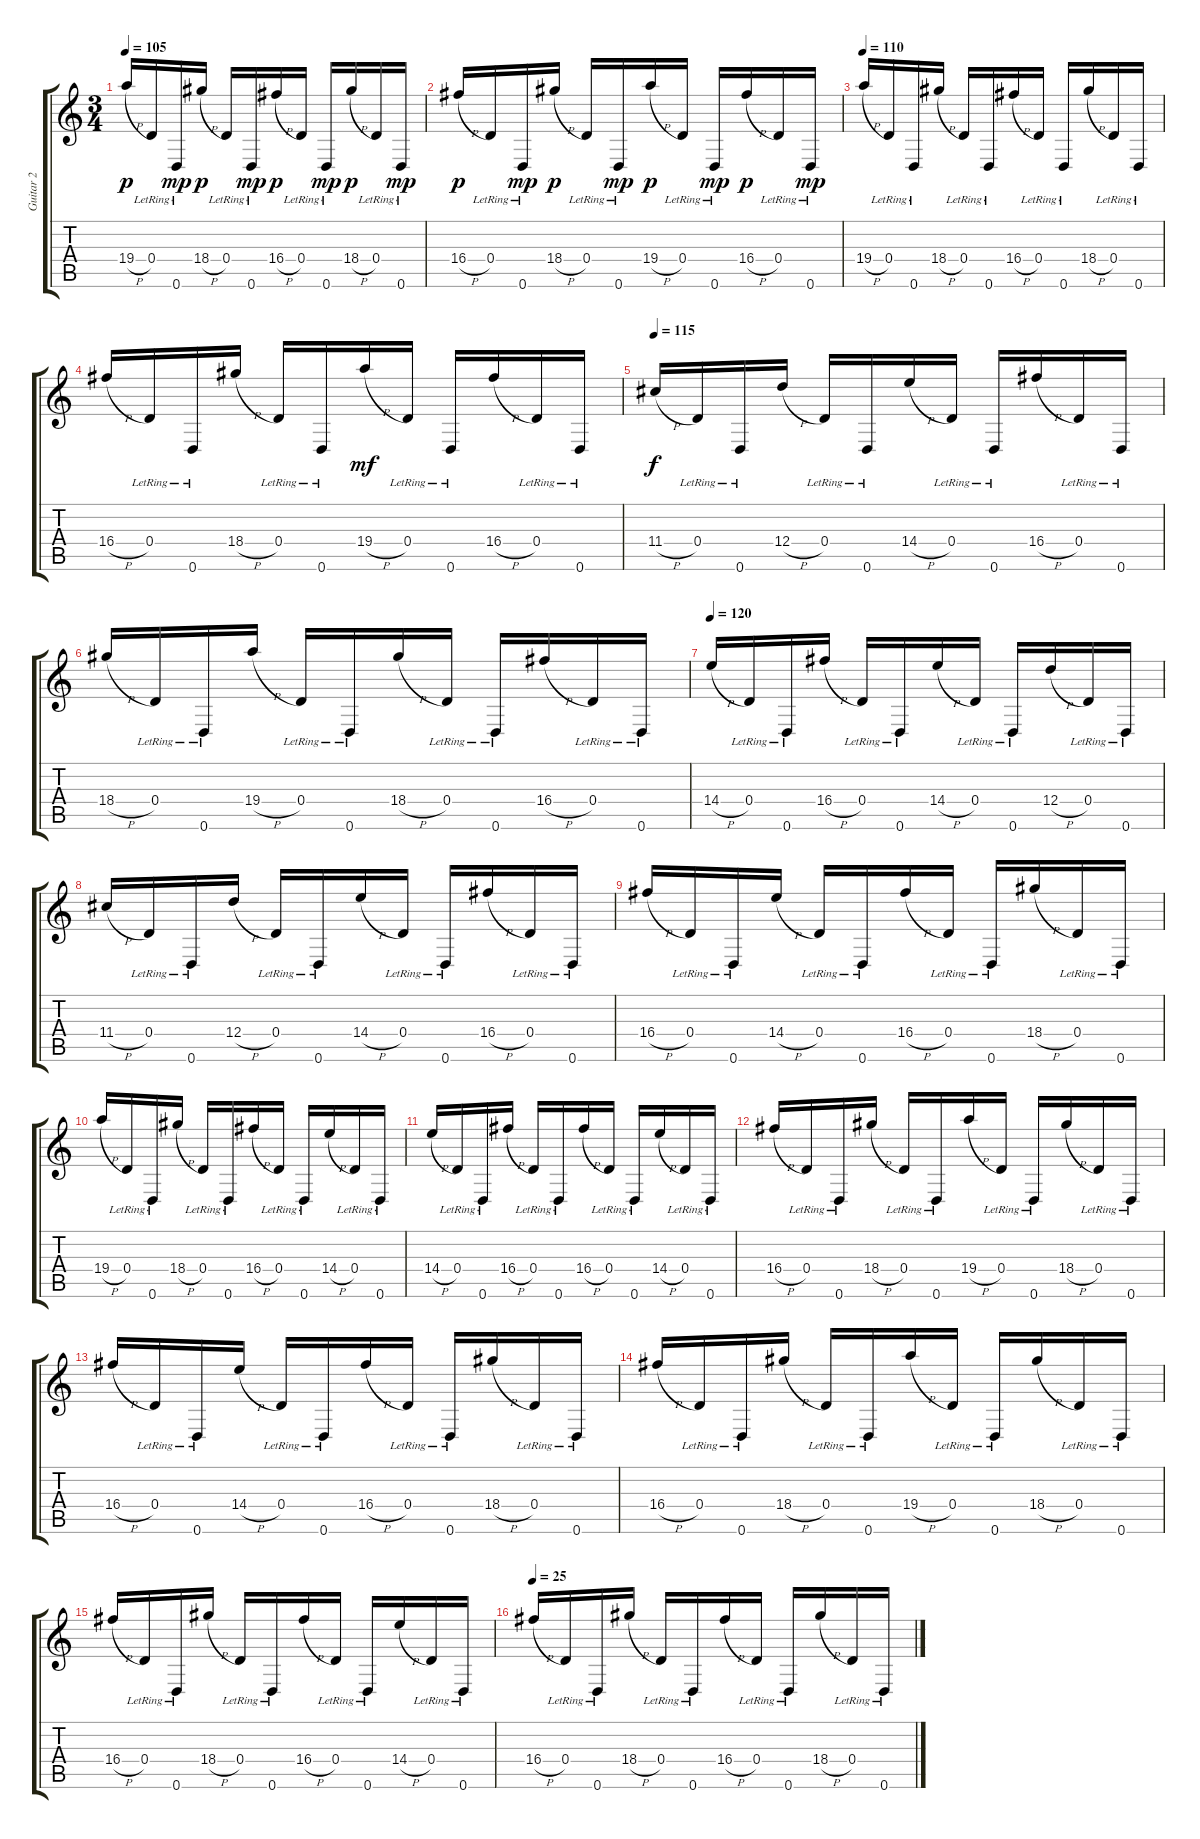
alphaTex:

\track ("Guitar 2" "Guitar 2") {instrument acousticguitarsteel}
\staff {score tabs}
\tuning (E4 B3 G3 D3 A2 D2) {hide}
\ts (3 4)
\tempo 105
\clef g2
\ks c
19.4{h}.16{dy p} 0.4{lr}.16 0.6{lr}.16{dy mp} 18.4{h}.16{dy p} 0.4{lr}.16 0.6{lr}.16{dy mp} 16.4{h}.16{dy p} 0.4{lr}.16 0.6{lr}.16{dy mp} 18.4{h}.16{dy p} 0.4{lr}.16 0.6{lr}.16{dy mp} |
16.4{h}.16{dy p} 0.4{lr}.16 0.6{lr}.16{dy mp} 18.4{h}.16{dy p} 0.4{lr}.16 0.6{lr}.16{dy mp} 19.4{h}.16{dy p} 0.4{lr}.16 0.6{lr}.16{dy mp} 16.4{h}.16{dy p} 0.4{lr}.16 0.6{lr}.16{dy mp} |
\tempo 110
19.4{h}.16 0.4{lr}.16 0.6{lr}.16 18.4{h}.16 0.4{lr}.16 0.6{lr}.16 16.4{h}.16 0.4{lr}.16 0.6{lr}.16 18.4{h}.16 0.4{lr}.16 0.6{lr}.16 |
16.4{h}.16 0.4{lr}.16 0.6{lr}.16 18.4{h}.16 0.4{lr}.16 0.6{lr}.16 19.4{h}.16{dy mf} 0.4{lr}.16 0.6{lr}.16 16.4{h}.16 0.4{lr}.16 0.6{lr}.16 |
\tempo 115
11.4{h}.16{dy f} 0.4{lr}.16 0.6{lr}.16 12.4{h}.16 0.4{lr}.16 0.6{lr}.16 14.4{h}.16 0.4{lr}.16 0.6{lr}.16 16.4{h}.16 0.4{lr}.16 0.6{lr}.16 |
18.4{h}.16 0.4{lr}.16 0.6{lr}.16 19.4{h}.16 0.4{lr}.16 0.6{lr}.16 18.4{h}.16 0.4{lr}.16 0.6{lr}.16 16.4{h}.16 0.4{lr}.16 0.6{lr}.16 |
\tempo 120
14.4{h}.16 0.4{lr}.16 0.6{lr}.16 16.4{h}.16 0.4{lr}.16 0.6{lr}.16 14.4{h}.16 0.4{lr}.16 0.6{lr}.16 12.4{h}.16 0.4{lr}.16 0.6{lr}.16 |
11.4{h}.16 0.4{lr}.16 0.6{lr}.16 12.4{h}.16 0.4{lr}.16 0.6{lr}.16 14.4{h}.16 0.4{lr}.16 0.6{lr}.16 16.4{h}.16 0.4{lr}.16 0.6{lr}.16 |
16.4{h}.16 0.4{lr}.16 0.6{lr}.16 14.4{h}.16 0.4{lr}.16 0.6{lr}.16 16.4{h}.16 0.4{lr}.16 0.6{lr}.16 18.4{h}.16 0.4{lr}.16 0.6{lr}.16 |
19.4{h}.16 0.4{lr}.16 0.6{lr}.16 18.4{h}.16 0.4{lr}.16 0.6{lr}.16 16.4{h}.16 0.4{lr}.16 0.6{lr}.16 14.4{h}.16 0.4{lr}.16 0.6{lr}.16 |
14.4{h}.16 0.4{lr}.16 0.6{lr}.16 16.4{h}.16 0.4{lr}.16 0.6{lr}.16 16.4{h}.16 0.4{lr}.16 0.6{lr}.16 14.4{h}.16 0.4{lr}.16 0.6{lr}.16 |
16.4{h}.16 0.4{lr}.16 0.6{lr}.16 18.4{h}.16 0.4{lr}.16 0.6{lr}.16 19.4{h}.16 0.4{lr}.16 0.6{lr}.16 18.4{h}.16 0.4{lr}.16 0.6{lr}.16 |
16.4{h}.16 0.4{lr}.16 0.6{lr}.16 14.4{h}.16 0.4{lr}.16 0.6{lr}.16 16.4{h}.16 0.4{lr}.16 0.6{lr}.16 18.4{h}.16 0.4{lr}.16 0.6{lr}.16 |
16.4{h}.16 0.4{lr}.16 0.6{lr}.16 18.4{h}.16 0.4{lr}.16 0.6{lr}.16 19.4{h}.16 0.4{lr}.16 0.6{lr}.16 18.4{h}.16 0.4{lr}.16 0.6{lr}.16 |
16.4{h}.16 0.4{lr}.16 0.6{lr}.16 18.4{h}.16 0.4{lr}.16 0.6{lr}.16 16.4{h}.16 0.4{lr}.16 0.6{lr}.16 14.4{h}.16 0.4{lr}.16 0.6{lr}.16 |
\tempo 25
16.4{h}.16 0.4{lr}.16 0.6{lr}.16 18.4{h}.16 0.4{lr}.16 0.6{lr}.16 16.4{h}.16 0.4{lr}.16 0.6{lr}.16 18.4{h}.16 0.4{lr}.16 0.6{lr}.16
